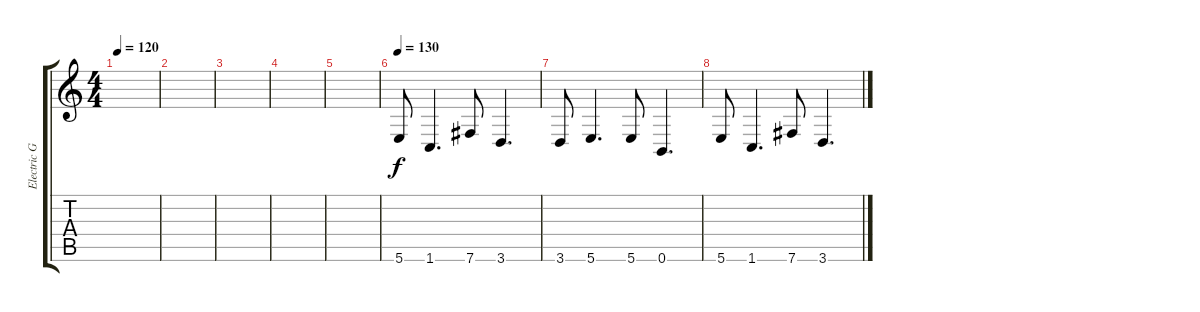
\track ("Electric Guitar" "Electric G") {instrument distortionguitar}
\staff {score tabs}
\tuning (Db4 Ab3 E3 B2 Gb2 B1) {hide}
\ts (4 4)
\tempo 120
\clef g2
\ks c
|
|
|
|
|
\tempo 130
5.6.8 1.6.4{d} 7.6.8 3.6.4{d} |
3.6.8 5.6.4{d} 5.6.8 0.6.4{d} |
5.6.8 1.6.4{d} 7.6.8 3.6.4{d}
